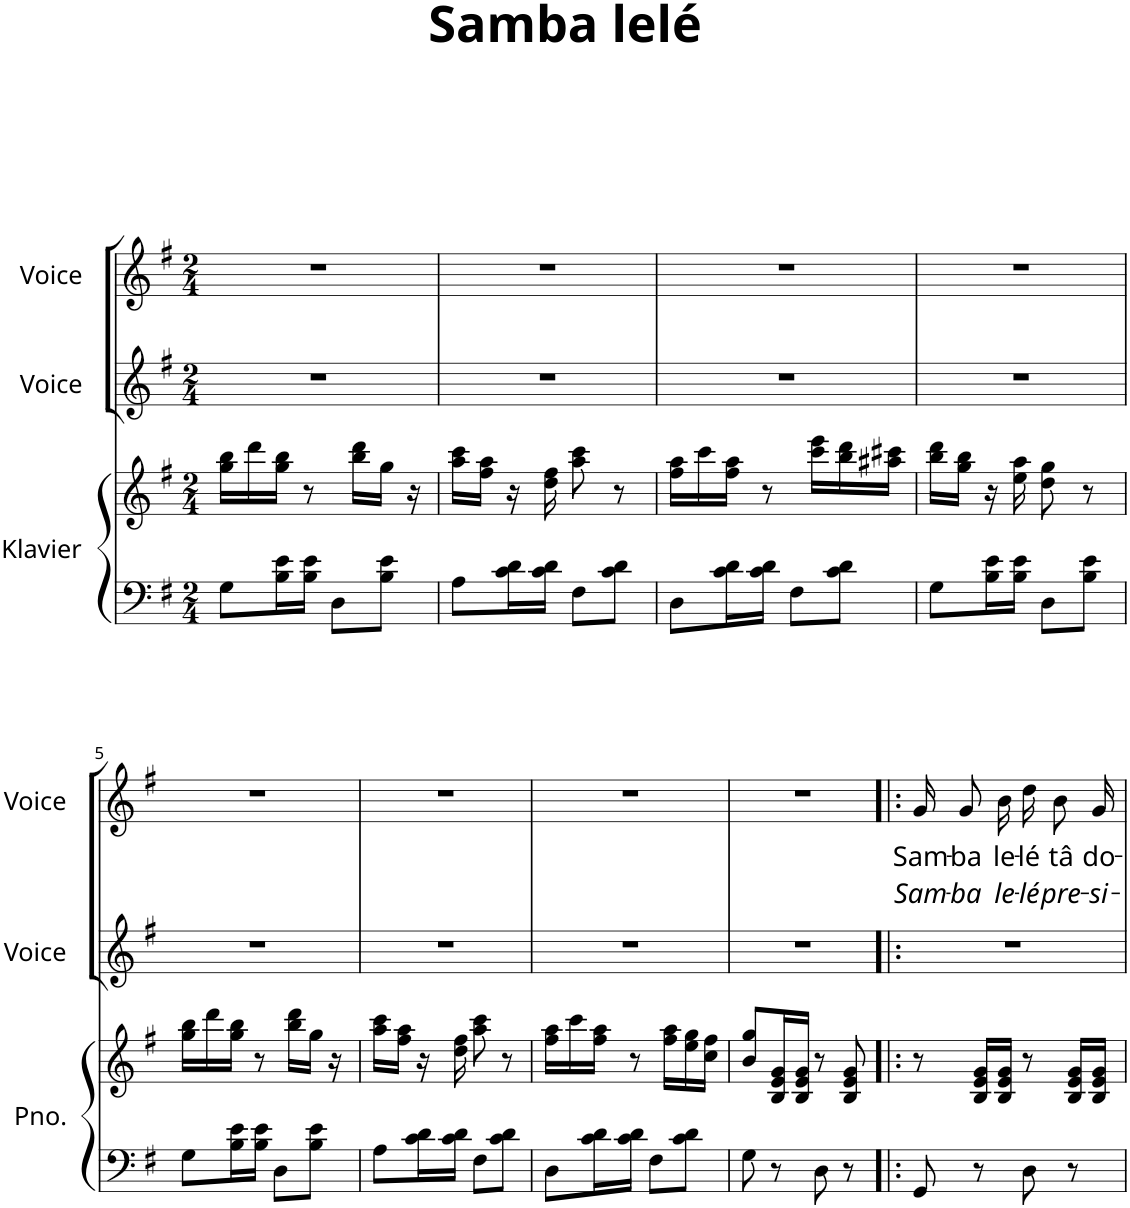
**kern	**kern	**kern	**kern	**text	**text
*part3	*part3	*part2	*part1	*part1	*part1
*staff4	*staff3	*staff2	*staff1	*staff1	*staff1
*I"Klavier	*	*I"Voice	*I"Voice	*	*
*	*	*I'Voice	*I'Voice	*	*
*clefF4	*clefG2	*clefG2	*clefG2	*	*
*k[f#]	*k[f#]	*k[f#]	*k[f#]	*	*
*G:	*G:	*G:	*G:	*	*
*M2/4	*M2/4	*M2/4	*M2/4	*	*
=1	=1	=1	=1	=1	=1
8G\L	16gg\ 16bb\LL	2r	2r	.	.
.	16ddd\	.	.	.	.
16B\ 16e\L	16gg\ 16bb\JJ	.	.	.	.
16B\ 16e\JJ	8r	.	.	.	.
8D\L	.	.	.	.	.
.	16bb\ 16ddd\LL	.	.	.	.
8B\ 8e\J	16gg\JJ	.	.	.	.
.	16r	.	.	.	.
=2	=2	=2	=2	=2	=2
8A\L	16aa\ 16ccc\LL	2r	2r	.	.
.	16ff#\ 16aa\JJ	.	.	.	.
16c\ 16d\L	16r	.	.	.	.
16c\ 16d\JJ	16dd\ 16ff#\	.	.	.	.
8F#\L	8aa\ 8ccc\	.	.	.	.
8c\ 8d\J	8r	.	.	.	.
=3	=3	=3	=3	=3	=3
8D\L	16ff#\ 16aa\LL	2r	2r	.	.
.	16ccc\	.	.	.	.
16c\ 16d\L	16ff#\ 16aa\JJ	.	.	.	.
16c\ 16d\JJ	8r	.	.	.	.
8F#\L	.	.	.	.	.
.	16ccc\ 16eee\LL	.	.	.	.
8c\ 8d\J	16bb\ 16ddd\	.	.	.	.
.	16aa#X\ 16ccc#X\JJ	.	.	.	.
=4	=4	=4	=4	=4	=4
8G\L	16bb\ 16ddd\LL	2r	2r	.	.
.	16gg\ 16bb\JJ	.	.	.	.
16B\ 16e\L	16r	.	.	.	.
16B\ 16e\JJ	16ee\ 16aa\	.	.	.	.
8D\L	8dd\ 8gg\	.	.	.	.
8B\ 8e\J	8r	.	.	.	.
!!LO:LB:g=z
=5	=5	=5	=5	=5	=5
8G\L	16gg\ 16bb\LL	2r	2r	.	.
.	16ddd\	.	.	.	.
16B\ 16e\L	16gg\ 16bb\JJ	.	.	.	.
16B\ 16e\JJ	8r	.	.	.	.
8D\L	.	.	.	.	.
.	16bb\ 16ddd\LL	.	.	.	.
8B\ 8e\J	16gg\JJ	.	.	.	.
.	16r	.	.	.	.
=6	=6	=6	=6	=6	=6
8A\L	16aa\ 16ccc\LL	2r	2r	.	.
.	16ff#\ 16aa\JJ	.	.	.	.
16c\ 16d\L	16r	.	.	.	.
16c\ 16d\JJ	16dd\ 16ff#\	.	.	.	.
8F#\L	8aa\ 8ccc\	.	.	.	.
8c\ 8d\J	8r	.	.	.	.
=7	=7	=7	=7	=7	=7
8D\L	16ff#\ 16aa\LL	2r	2r	.	.
.	16ccc\	.	.	.	.
16c\ 16d\L	16ff#\ 16aa\JJ	.	.	.	.
16c\ 16d\JJ	8r	.	.	.	.
8F#\L	.	.	.	.	.
.	16ff#\ 16aa\LL	.	.	.	.
8c\ 8d\J	16ee\ 16gg\	.	.	.	.
.	16cc\ 16ff#\JJ	.	.	.	.
=8	=8	=8	=8	=8	=8
8G\	8b/ 8gg/L	2r	2r	.	.
8r	16B/ 16e/ 16g/L	.	.	.	.
.	16B/ 16e/ 16g/JJ	.	.	.	.
8D\	8r	.	.	.	.
8r	8B/ 8e/ 8g/	.	.	.	.
=9!|:	=9!|:	=9!|:	=9!|:	=9!|:	=9!|:
!	!	!	!	!LO:LY:b	!LO:LY:b
8GG/	8r	2r	16g/KL	Sam-	Sam-
!	!	!	!	!LO:LY:b	!LO:LY:b
.	.	.	8g/	-ba	-ba
8r	16B/ 16e/ 16g/LL	.	.	.	.
!	!	!	!	!LO:LY:b	!LO:LY:b
.	16B/ 16e/ 16g/JJ	.	16b/Jk	le-	le-
!	!	!	!	!LO:LY:b	!LO:LY:b
8D\	8r	.	16dd\KL	-lé	-lé
!	!	!	!	!LO:LY:b	!LO:LY:b
.	.	.	8b\	tâ	pre-
8r	16B/ 16e/ 16g/LL	.	.	.	.
!	!	!	!	!LO:LY:b	!LO:LY:b
.	16B/ 16e/ 16g/JJ	.	16g\Jk	do-	-si-
=	=	=	=	=	=
*-	*-	*-	*-	*-	*-
